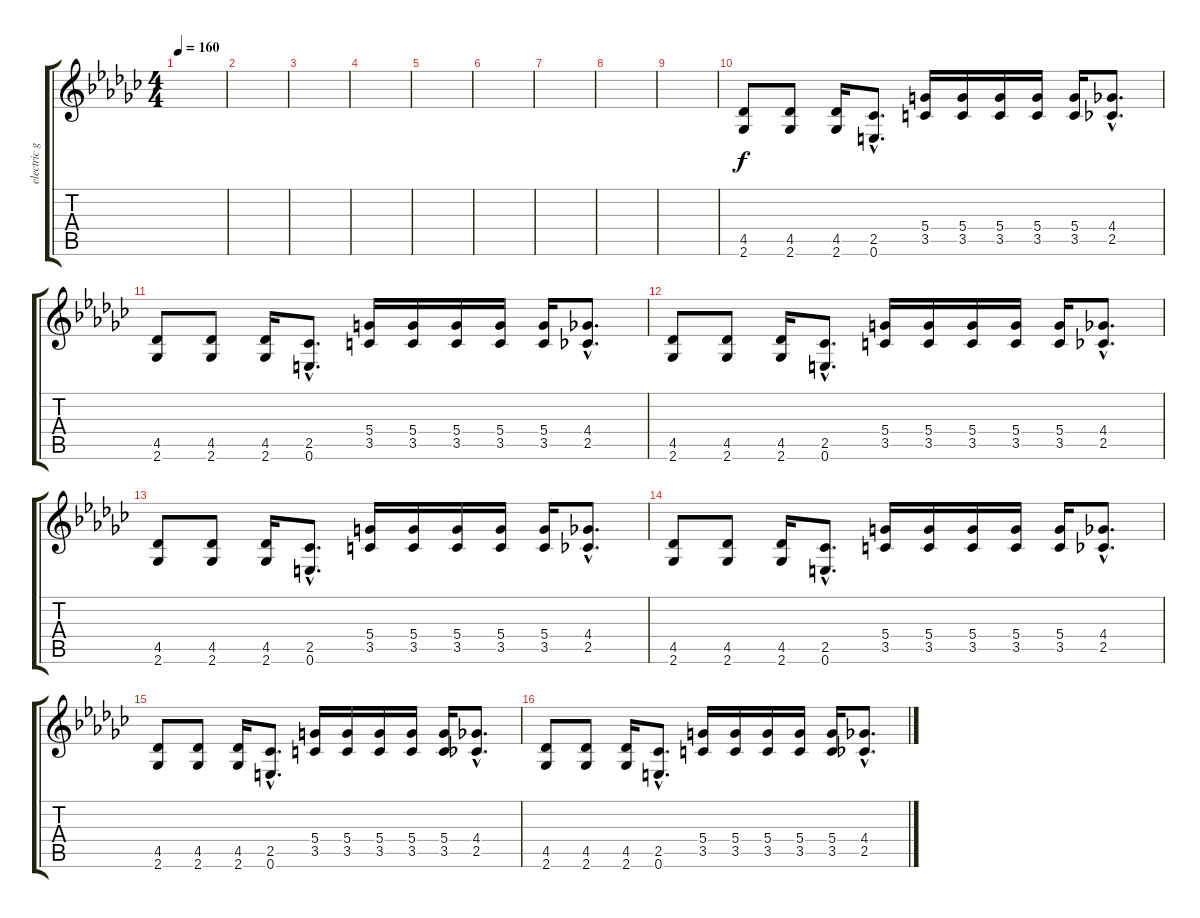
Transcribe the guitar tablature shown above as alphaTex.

\track ("electric guitar" "electric g") {instrument acousticguitarsteel}
\staff {score tabs}
\tuning (E4 B3 G3 D3 A2 E2) {hide}
\ts (4 4)
\tempo 160
\clef g2
\ks gb
|
|
|
|
|
|
|
|
|
(4.5 2.6).8 (4.5 2.6).8 (4.5 2.6).16 (2.5{hac} 0.6{hac}).8{d} (5.4 3.5).16 (5.4 3.5).16 (5.4 3.5).16 (5.4 3.5).16 (5.4 3.5).16 (4.4{hac} 2.5{hac}).8{d} |
(4.5 2.6).8 (4.5 2.6).8 (4.5 2.6).16 (2.5{hac} 0.6{hac}).8{d} (5.4 3.5).16 (5.4 3.5).16 (5.4 3.5).16 (5.4 3.5).16 (5.4 3.5).16 (4.4{hac} 2.5{hac}).8{d} |
(4.5 2.6).8 (4.5 2.6).8 (4.5 2.6).16 (2.5{hac} 0.6{hac}).8{d} (5.4 3.5).16 (5.4 3.5).16 (5.4 3.5).16 (5.4 3.5).16 (5.4 3.5).16 (4.4{hac} 2.5{hac}).8{d} |
(4.5 2.6).8 (4.5 2.6).8 (4.5 2.6).16 (2.5{hac} 0.6{hac}).8{d} (5.4 3.5).16 (5.4 3.5).16 (5.4 3.5).16 (5.4 3.5).16 (5.4 3.5).16 (4.4{hac} 2.5{hac}).8{d} |
(4.5 2.6).8 (4.5 2.6).8 (4.5 2.6).16 (2.5{hac} 0.6{hac}).8{d} (5.4 3.5).16 (5.4 3.5).16 (5.4 3.5).16 (5.4 3.5).16 (5.4 3.5).16 (4.4{hac} 2.5{hac}).8{d} |
(4.5 2.6).8 (4.5 2.6).8 (4.5 2.6).16 (2.5{hac} 0.6{hac}).8{d} (5.4 3.5).16 (5.4 3.5).16 (5.4 3.5).16 (5.4 3.5).16 (5.4 3.5).16 (4.4{hac} 2.5{hac}).8{d} |
(4.5 2.6).8 (4.5 2.6).8 (4.5 2.6).16 (2.5{hac} 0.6{hac}).8{d} (5.4 3.5).16 (5.4 3.5).16 (5.4 3.5).16 (5.4 3.5).16 (5.4 3.5).16 (4.4{hac} 2.5{hac}).8{d}
